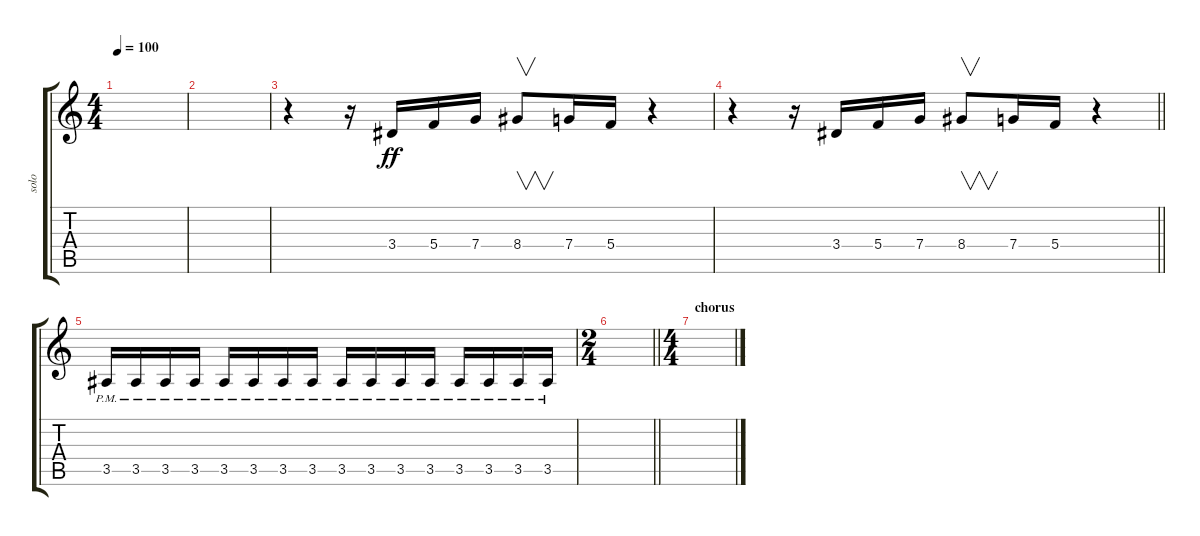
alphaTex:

\track ("solo" "solo") {instrument distortionguitar}
\staff {score tabs}
\tuning (D4 A3 F3 C3 G2 C2) {hide}
\ts (4 4)
\tempo 100
\clef g2
\ks c
|
|
r.4 r.16 3.4.16{dy ff} 5.4.16 7.4.16 8.4.8{v} 7.4.16 5.4.16 r.4 |
\barLineRight lightlight
r.4 r.16 3.4.16 5.4.16 7.4.16 8.4.8{v} 7.4.16 5.4.16 r.4 |
3.5{pm}.16 3.5{pm}.16 3.5{pm}.16 3.5{pm}.16 3.5{pm}.16 3.5{pm}.16 3.5{pm}.16 3.5{pm}.16 3.5{pm}.16 3.5{pm}.16 3.5{pm}.16 3.5{pm}.16 3.5{pm}.16 3.5{pm}.16 3.5{pm}.16 3.5{pm}.16 |
\ts (2 4)
\barLineRight lightlight
|
\ts (4 4)
\section ("" "chorus")
